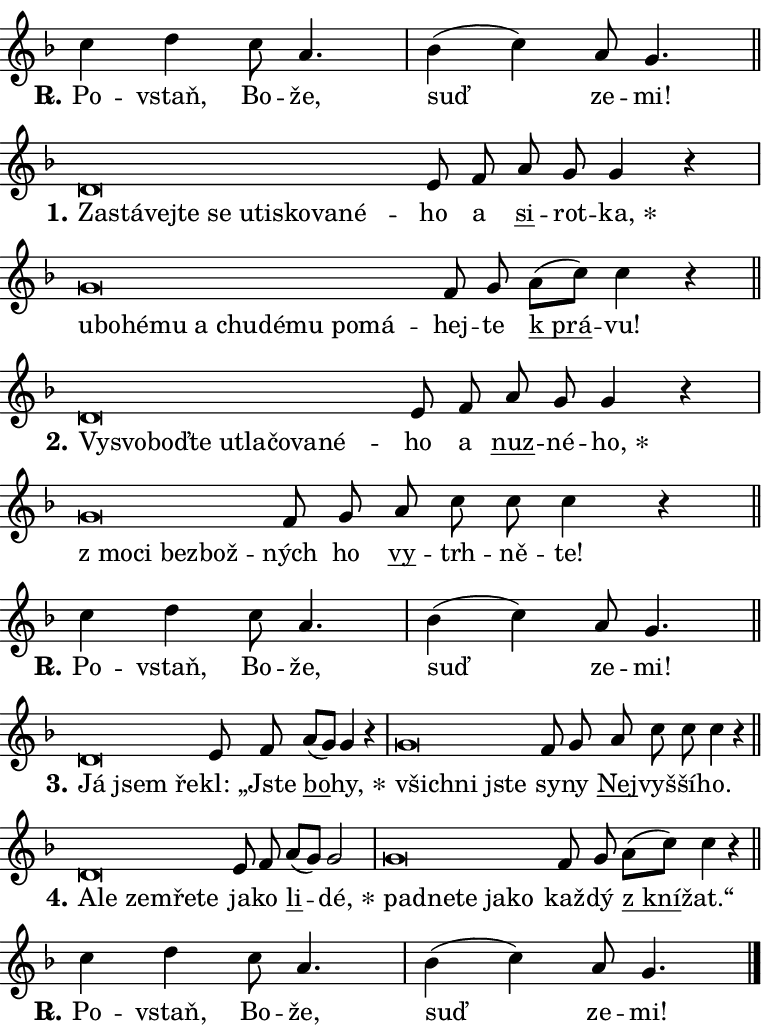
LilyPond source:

\version "2.24.0"
\header { tagline = "" }
\paper {
  indent = 0\cm
  top-margin = 0\cm
  right-margin = 0.13\cm % to fit lyric hyphens
  bottom-margin = 0\cm
  left-margin = 0\cm
  paper-width = 13\cm
  page-breaking = #ly:one-page-breaking
  system-system-spacing.basic-distance = #11
  score-system-spacing.basic-distance = #11
  ragged-last = ##f
}


%% Author: Thomas Morley
%% https://lists.gnu.org/archive/html/lilypond-user/2020-05/msg00002.html
#(define (line-position grob)
"Returns position of @var[grob} in current system:
   @code{'start}, if at first time-step
   @code{'end}, if at last time-step
   @code{'middle} otherwise
"
  (let* ((col (ly:item-get-column grob))
         (ln (ly:grob-object col 'left-neighbor))
         (rn (ly:grob-object col 'right-neighbor))
         (col-to-check-left (if (ly:grob? ln) ln col))
         (col-to-check-right (if (ly:grob? rn) rn col))
         (break-dir-left
           (and
             (ly:grob-property col-to-check-left 'non-musical #f)
             (ly:item-break-dir col-to-check-left)))
         (break-dir-right
           (and
             (ly:grob-property col-to-check-right 'non-musical #f)
             (ly:item-break-dir col-to-check-right))))
        (cond ((eqv? 1 break-dir-left) 'start)
              ((eqv? -1 break-dir-right) 'end)
              (else 'middle))))

#(define (tranparent-at-line-position vctor)
  (lambda (grob)
  "Relying on @code{line-position} select the relevant enry from @var{vctor}.
Used to determine transparency,"
    (case (line-position grob)
      ((end) (not (vector-ref vctor 0)))
      ((middle) (not (vector-ref vctor 1)))
      ((start) (not (vector-ref vctor 2))))))

noteHeadBreakVisibility =
#(define-music-function (break-visibility)(vector?)
"Makes @code{NoteHead}s transparent relying on @var{break-visibility}"
#{
  \override NoteHead.transparent =
    #(tranparent-at-line-position break-visibility)
#})

#(define delete-ledgers-for-transparent-note-heads
  (lambda (grob)
    "Reads whether a @code{NoteHead} is transparent.
If so this @code{NoteHead} is removed from @code{'note-heads} from
@var{grob}, which is supposed to be @code{LedgerLineSpanner}.
As a result ledgers are not printed for this @code{NoteHead}"
    (let* ((nhds-array (ly:grob-object grob 'note-heads))
           (nhds-list
             (if (ly:grob-array? nhds-array)
                 (ly:grob-array->list nhds-array)
                 '()))
           ;; Relies on the transparent-property being done before
           ;; Staff.LedgerLineSpanner.after-line-breaking is executed.
           ;; This is fragile ...
           (to-keep
             (remove
               (lambda (nhd)
                 (ly:grob-property nhd 'transparent #f))
               nhds-list)))
      ;; TODO find a better method to iterate over grob-arrays, similiar
      ;; to filter/remove etc for lists
      ;; For now rebuilt from scratch
      (set! (ly:grob-object grob 'note-heads)  '())
      (for-each
        (lambda (nhd)
          (ly:pointer-group-interface::add-grob grob 'note-heads nhd))
        to-keep))))

squashNotes = {
  \override NoteHead.X-extent = #'(-0.2 . 0.2)
  \override NoteHead.Y-extent = #'(-0.75 . 0)
  \override NoteHead.stencil =
    #(lambda (grob)
       (let ((pos (ly:grob-property grob 'staff-position)))
         (begin
           (if (< pos -7) (display "ERROR: Lower brevis then expected\n") (display ""))
           (if (<= pos -6) ly:text-interface::print ly:note-head::print))))
}
unSquashNotes = {
  \revert NoteHead.X-extent
  \revert NoteHead.Y-extent
  \revert NoteHead.stencil
}

hideNotes = \noteHeadBreakVisibility #begin-of-line-visible
unHideNotes = \noteHeadBreakVisibility #all-visible

% work-around for resetting accidentals
% https://lilypond.org/doc/v2.23/Documentation/notation/displaying-rhythms#unmetered-music
cadenzaMeasure = {
  \cadenzaOff
  \partial 1024 s1024
  \cadenzaOn
}

#(define-markup-command (accent layout props text) (markup?)
  "Underline accented syllable"
  (interpret-markup layout props
    #{\markup \override #'(offset . 4.3) \underline { #text }#}))

responsum = \markup \concat {
  "R" \hspace #-1.05 \path #0.1 #'((moveto 0 0.07) (lineto 0.9 0.8)) \hspace #0.05 "."
}

spaceSize = #0.6828661417322834 % exact space size for TeX Gyre Schola

\layout {
  \context {
    \Staff
    \remove "Time_signature_engraver"
    \override LedgerLineSpanner.after-line-breaking = #delete-ledgers-for-transparent-note-heads
  }
  \context {
    \Lyrics {
      \override LyricSpace.minimum-distance = \spaceSize
      \override LyricText.font-name = #"TeX Gyre Schola"
      \override LyricText.font-size = 1
      \override StanzaNumber.font-name = #"TeX Gyre Schola Bold"
      \override StanzaNumber.font-size = 1
    }
  }
  \context {
    \Score 
    \override NoteHead.text =
      #(lambda (grob) 
        (let ((pos (ly:grob-property grob 'staff-position)))
          #{\markup {
            \combine
              \halign #-0.55 \raise #(if (= pos -6) 0 0.5) \override #'(thickness . 2) \draw-line #'(3.2 . 0)
              \musicglyph "noteheads.sM1"
          }#}))
  }
}

% magnetic-lyrics.ily
%
%   written by
%     Jean Abou Samra <jean@abou-samra.fr>
%     Werner Lemberg <wl@gnu.org>
%
%   adapted by
%     Jiri Hon <jiri.hon@gmail.com>
%
% Version 2022-Apr-15

% https://www.mail-archive.com/lilypond-user@gnu.org/msg149350.html

#(define (Left_hyphen_pointer_engraver context)
   "Collect syllable-hyphen-syllable occurrences in lyrics and store
them in properties.  This engraver only looks to the left.  For
example, if the lyrics input is @code{foo -- bar}, it does the
following.

@itemize @bullet
@item
Set the @code{text} property of the @code{LyricHyphen} grob between
@q{foo} and @q{bar} to @code{foo}.

@item
Set the @code{left-hyphen} property of the @code{LyricText} grob with
text @q{foo} to the @code{LyricHyphen} grob between @q{foo} and
@q{bar}.
@end itemize

Use this auxiliary engraver in combination with the
@code{lyric-@/text::@/apply-@/magnetic-@/offset!} hook."
   (let ((hyphen #f)
         (text #f))
     (make-engraver
      (acknowledgers
       ((lyric-syllable-interface engraver grob source-engraver)
        (set! text grob)))
      (end-acknowledgers
       ((lyric-hyphen-interface engraver grob source-engraver)
        ;(when (not (grob::has-interface grob 'lyric-space-interface))
          (set! hyphen grob)));)
      ((stop-translation-timestep engraver)
       (when (and text hyphen)
         (ly:grob-set-object! text 'left-hyphen hyphen))
       (set! text #f)
       (set! hyphen #f)))))

#(define (lyric-text::apply-magnetic-offset! grob)
   "If the space between two syllables is less than the value in
property @code{LyricText@/.details@/.squash-threshold}, move the right
syllable to the left so that it gets concatenated with the left
syllable.

Use this function as a hook for
@code{LyricText@/.after-@/line-@/breaking} if the
@code{Left_@/hyphen_@/pointer_@/engraver} is active."
   (let ((hyphen (ly:grob-object grob 'left-hyphen #f)))
     (when hyphen
       (let ((left-text (ly:spanner-bound hyphen LEFT)))
         (when (grob::has-interface left-text 'lyric-syllable-interface)
           (let* ((common (ly:grob-common-refpoint grob left-text X))
                  (this-x-ext (ly:grob-extent grob common X))
                  (left-x-ext
                   (begin
                     ;; Trigger magnetism for left-text.
                     (ly:grob-property left-text 'after-line-breaking)
                     (ly:grob-extent left-text common X)))
                  ;; `delta` is the gap width between two syllables.
                  (delta (- (interval-start this-x-ext)
                            (interval-end left-x-ext)))
                  (details (ly:grob-property grob 'details))
                  (threshold (assoc-get 'squash-threshold details 0.2)))
             (when (< delta threshold)
               (let* (;; We have to manipulate the input text so that
                      ;; ligatures crossing syllable boundaries are not
                      ;; disabled.  For languages based on the Latin
                      ;; script this is essentially a beautification.
                      ;; However, for non-Western scripts it can be a
                      ;; necessity.
                      (lt (ly:grob-property left-text 'text))
                      (rt (ly:grob-property grob 'text))
                      (is-space (grob::has-interface hyphen 'lyric-space-interface))
                      (space (if is-space " " ""))
                      (extra-delta (if is-space spaceSize 0))
                      ;; Append new syllable.
                      (ltrt-space (if (and (string? lt) (string? rt))
                                (string-append lt space rt)
                                (make-concat-markup (list lt space rt))))
                      ;; Right-align `ltrt` to the right side.
                      (ltrt-space-markup (grob-interpret-markup
                               grob
                               (make-translate-markup
                                (cons (interval-length this-x-ext) 0)
                                (make-right-align-markup ltrt-space)))))
                 (begin
                   ;; Don't print `left-text`.
                   (ly:grob-set-property! left-text 'stencil #f)
                   ;; Set text and stencil (which holds all collected
                   ;; syllables so far) and shift it to the left.
                   (ly:grob-set-property! grob 'text ltrt-space)
                   (ly:grob-set-property! grob 'stencil ltrt-space-markup)
                   (ly:grob-translate-axis! grob (- (- delta extra-delta)) X))))))))))


#(define (lyric-hyphen::displace-bounds-first grob)
   ;; Make very sure this callback isn't triggered too early.
   (let ((left (ly:spanner-bound grob LEFT))
         (right (ly:spanner-bound grob RIGHT)))
     (ly:grob-property left 'after-line-breaking)
     (ly:grob-property right 'after-line-breaking)
     (ly:lyric-hyphen::print grob)))

squashThreshold = #0.4

\layout {
  \context {
    \Lyrics
    \consists #Left_hyphen_pointer_engraver
    \override LyricText.after-line-breaking =
      #lyric-text::apply-magnetic-offset!
    \override LyricHyphen.stencil = #lyric-hyphen::displace-bounds-first
    \override LyricText.details.squash-threshold = \squashThreshold
    \override LyricHyphen.minimum-distance = 0
    \override LyricHyphen.minimum-length = \squashThreshold
  }
}

squashText = \override LyricText.details.squash-threshold = 9999
unSquashText = \override LyricText.details.squash-threshold = \squashThreshold

leftText = \override LyricText.self-alignment-X = #LEFT
unLeftText = \revert LyricText.self-alignment-X

starOffset = #(lambda (grob) 
                (let ((x_offset (ly:self-alignment-interface::aligned-on-x-parent grob)))
                  (if (= x_offset 0) 0 (+ x_offset 1.2))))

star = #(define-music-function (syllable)(string?)
"Append star separator at the end of a syllable"
#{
  \once \override LyricText.X-offset = #starOffset
  \lyricmode { \markup {
    #syllable
    \override #'((font-name . "TeX Gyre Schola Bold")) \hspace #0.2 \lower #0.65 \larger "*"
  } }
#})

starAccent = #(define-music-function (syllable)(string?)
"Append star separator at the end of a syllable and make accent"
#{
  \once \override LyricText.X-offset = #starOffset
  \lyricmode { \markup {
    \accent #syllable
    \override #'((font-name . "TeX Gyre Schola Bold")) \hspace #0.2 \lower #0.65 \larger "*"
  } }
#})

breath = #(define-music-function (syllable)(string?)
"Append breathing indicator at the end of a syllable"
#{
  \lyricmode { \markup { #syllable "+" } }
#})

optionalBreath = #(define-music-function (syllable)(string?)
"Append optional breathing indicator at the end of a syllable"
#{
  \lyricmode { \markup { #syllable "(+)" } }
#})


\score {
    <<
        \new Voice = "melody" { \cadenzaOn \key f \major \relative { c''4 d c8 a4. \cadenzaMeasure \bar "|" bes4( c) a8 g4. \cadenzaMeasure \bar "||" \break } }
        \new Lyrics \lyricsto "melody" { \lyricmode { \set stanza = \responsum
Po -- vstaň, Bo -- že, suď ze -- mi! } }
    >>
    \layout {}
}

\score {
    <<
        \new Voice = "melody" { \cadenzaOn \key f \major \relative { \squashNotes d'\breve*1/16 \hideNotes \breve*1/16 \bar "" \breve*1/16 \bar "" \breve*1/16 \bar "" \breve*1/16 \bar "" \breve*1/16 \bar "" \breve*1/16 \bar "" \breve*1/16 \bar "" \breve*1/16 \breve*1/16 \bar "" \unHideNotes \unSquashNotes e8 f \bar "" a g g4 r \cadenzaMeasure \bar "|" \squashNotes g\breve*1/16 \hideNotes \breve*1/16 \bar "" \breve*1/16 \bar "" \breve*1/16 \bar "" \breve*1/16 \bar "" \breve*1/16 \bar "" \breve*1/16 \bar "" \breve*1/16 \bar "" \breve*1/16 \breve*1/16 \bar "" \unHideNotes \unSquashNotes f8 g \bar "" a[( c)] c4 r \cadenzaMeasure \bar "||" \break } }
        \new Lyrics \lyricsto "melody" { \lyricmode { \set stanza = "1."
\leftText Za -- \squashText stá -- vej -- te se u -- ti -- sko -- va -- né -- \unLeftText \unSquashText ho a \markup \accent si -- rot -- \star ka, \leftText u -- \squashText bo -- hé -- mu a chu -- dé -- mu po -- má -- \unLeftText \unSquashText hej -- te \markup \accent "k prá" -- vu! } }
    >>
    \layout {}
}

\score {
    <<
        \new Voice = "melody" { \cadenzaOn \key f \major \relative { \squashNotes d'\breve*1/16 \hideNotes \breve*1/16 \bar "" \breve*1/16 \bar "" \breve*1/16 \bar "" \breve*1/16 \bar "" \breve*1/16 \bar "" \breve*1/16 \bar "" \breve*1/16 \breve*1/16 \bar "" \unHideNotes \unSquashNotes e8 f \bar "" a g g4 r \cadenzaMeasure \bar "|" \squashNotes g\breve*1/16 \hideNotes \breve*1/16 \bar "" \breve*1/16 \breve*1/16 \bar "" \unHideNotes \unSquashNotes f8 g \bar "" a c c c4 r \cadenzaMeasure \bar "||" \break } }
        \new Lyrics \lyricsto "melody" { \lyricmode { \set stanza = "2."
\leftText Vy -- \squashText svo -- bo -- ďte u -- tla -- čo -- va -- né -- \unLeftText \unSquashText ho a \markup \accent nuz -- né -- \star ho, \leftText "z mo" -- \squashText ci bez -- bož -- \unLeftText \unSquashText ných ho \markup \accent vy -- trh -- ně -- te! } }
    >>
    \layout {}
}

\score {
    <<
        \new Voice = "melody" { \cadenzaOn \key f \major \relative { c''4 d c8 a4. \cadenzaMeasure \bar "|" bes4( c) a8 g4. \cadenzaMeasure \bar "||" \break } }
        \new Lyrics \lyricsto "melody" { \lyricmode { \set stanza = \responsum
Po -- vstaň, Bo -- že, suď ze -- mi! } }
    >>
    \layout {}
}

\score {
    <<
        \new Voice = "melody" { \cadenzaOn \key f \major \relative { \squashNotes d'\breve*1/16 \hideNotes \breve*1/16 \breve*1/16 \bar "" \unHideNotes \unSquashNotes e8 f \bar "" a[( g)] g4 r \cadenzaMeasure \bar "|" \squashNotes g\breve*1/16 \hideNotes \breve*1/16 \breve*1/16 \bar "" \unHideNotes \unSquashNotes f8 g \bar "" a c c c4 r \cadenzaMeasure \bar "||" \break } }
        \new Lyrics \lyricsto "melody" { \lyricmode { \set stanza = "3."
\leftText Já \squashText jsem ře -- \unLeftText \unSquashText kl: „Jste \markup \accent bo -- \star hy, \leftText všich -- \squashText ni jste \unLeftText \unSquashText sy -- ny \markup \accent Nej -- vyš -- ší -- ho. } }
    >>
    \layout {}
}

\score {
    <<
        \new Voice = "melody" { \cadenzaOn \key f \major \relative { \squashNotes d'\breve*1/16 \hideNotes \breve*1/16 \bar "" \breve*1/16 \bar "" \breve*1/16 \breve*1/16 \bar "" \unHideNotes \unSquashNotes e8 f \bar "" a[( g)] g2 \cadenzaMeasure \bar "|" \squashNotes g\breve*1/16 \hideNotes \breve*1/16 \bar "" \breve*1/16 \bar "" \breve*1/16 \breve*1/16 \bar "" \unHideNotes \unSquashNotes f8 g \bar "" a[( c)] c4 r \cadenzaMeasure \bar "||" \break } }
        \new Lyrics \lyricsto "melody" { \lyricmode { \set stanza = "4."
\leftText A -- \squashText le ze -- mře -- te \unLeftText \unSquashText ja -- ko \markup \accent li -- \star dé, \leftText pad -- \squashText ne -- te ja -- ko \unLeftText \unSquashText kaž -- dý \markup \accent "z kní" -- žat.“ } }
    >>
    \layout {}
}

\score {
    <<
        \new Voice = "melody" { \cadenzaOn \key f \major \relative { c''4 d c8 a4. \cadenzaMeasure \bar "|" bes4( c) a8 g4. \cadenzaMeasure \bar "||" \break } \bar "|." }
        \new Lyrics \lyricsto "melody" { \lyricmode { \set stanza = \responsum
Po -- vstaň, Bo -- že, suď ze -- mi! } }
    >>
    \layout {}
}
